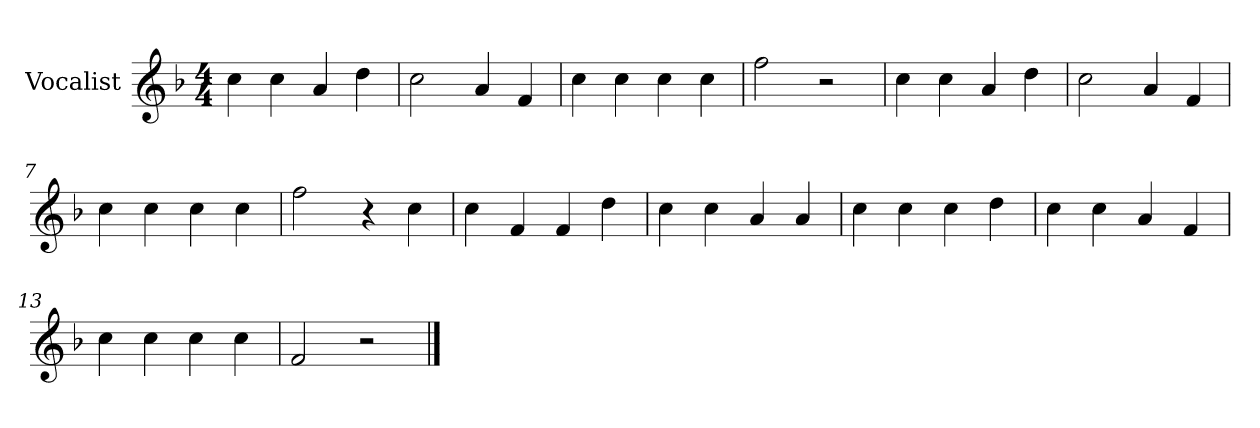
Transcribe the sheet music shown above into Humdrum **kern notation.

**kern
*part1
*staff1
*I"Vocalist
*k[b-]
*F:
*M4/4
=1
4cc
4cc
4a
4dd
=2
2cc
4a
4f
=3
4cc
4cc
4cc
4cc
=4
2ff
2r
=5
4cc
4cc
4a
4dd
=6
2cc
4a
4f
=7
4cc
4cc
4cc
4cc
=8
2ff
4r
4cc
=9
4cc
4f
4f
4dd
=10
4cc
4cc
4a
4a
=11
4cc
4cc
4cc
4dd
=12
4cc
4cc
4a
4f
=13
4cc
4cc
4cc
4cc
=14
2f
2r
==
*-
